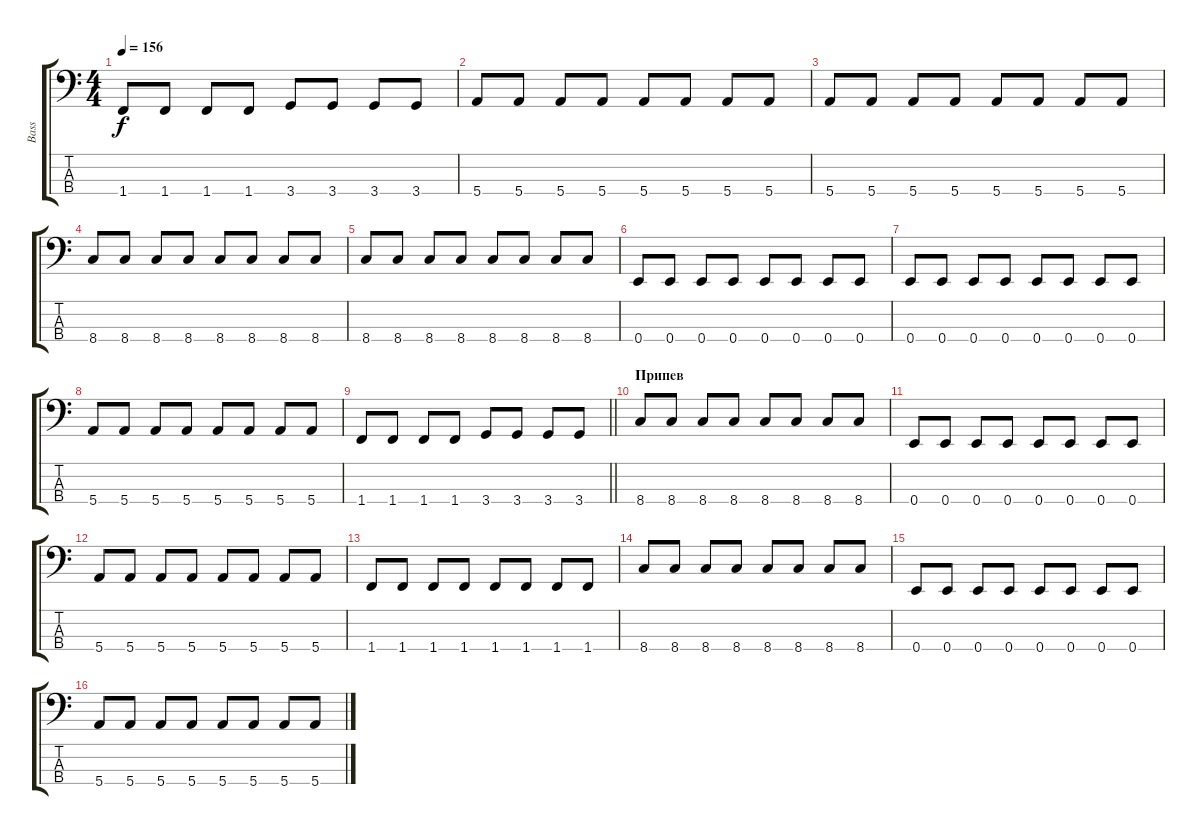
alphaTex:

\track ("Bass" "Bass") {instrument electricbasspick}
\staff {score tabs}
\tuning (G2 D2 A1 E1) {hide}
\ts (4 4)
\tempo 156
\clef f4
\ks c
1.4.8{dy f} 1.4.8 1.4.8 1.4.8 3.4.8 3.4.8 3.4.8 3.4.8 |
5.4.8 5.4.8 5.4.8 5.4.8 5.4.8 5.4.8 5.4.8 5.4.8 |
5.4.8 5.4.8 5.4.8 5.4.8 5.4.8 5.4.8 5.4.8 5.4.8 |
8.4.8 8.4.8 8.4.8 8.4.8 8.4.8 8.4.8 8.4.8 8.4.8 |
8.4.8 8.4.8 8.4.8 8.4.8 8.4.8 8.4.8 8.4.8 8.4.8 |
0.4.8 0.4.8 0.4.8 0.4.8 0.4.8 0.4.8 0.4.8 0.4.8 |
0.4.8 0.4.8 0.4.8 0.4.8 0.4.8 0.4.8 0.4.8 0.4.8 |
5.4.8 5.4.8 5.4.8 5.4.8 5.4.8 5.4.8 5.4.8 5.4.8 |
\barLineRight lightlight
1.4.8 1.4.8 1.4.8 1.4.8 3.4.8 3.4.8 3.4.8 3.4.8 |
\section ("" "Припев")
8.4.8 8.4.8 8.4.8 8.4.8 8.4.8 8.4.8 8.4.8 8.4.8 |
0.4.8 0.4.8 0.4.8 0.4.8 0.4.8 0.4.8 0.4.8 0.4.8 |
5.4.8 5.4.8 5.4.8 5.4.8 5.4.8 5.4.8 5.4.8 5.4.8 |
1.4.8 1.4.8 1.4.8 1.4.8 1.4.8 1.4.8 1.4.8 1.4.8 |
8.4.8 8.4.8 8.4.8 8.4.8 8.4.8 8.4.8 8.4.8 8.4.8 |
0.4.8 0.4.8 0.4.8 0.4.8 0.4.8 0.4.8 0.4.8 0.4.8 |
5.4.8 5.4.8 5.4.8 5.4.8 5.4.8 5.4.8 5.4.8 5.4.8
